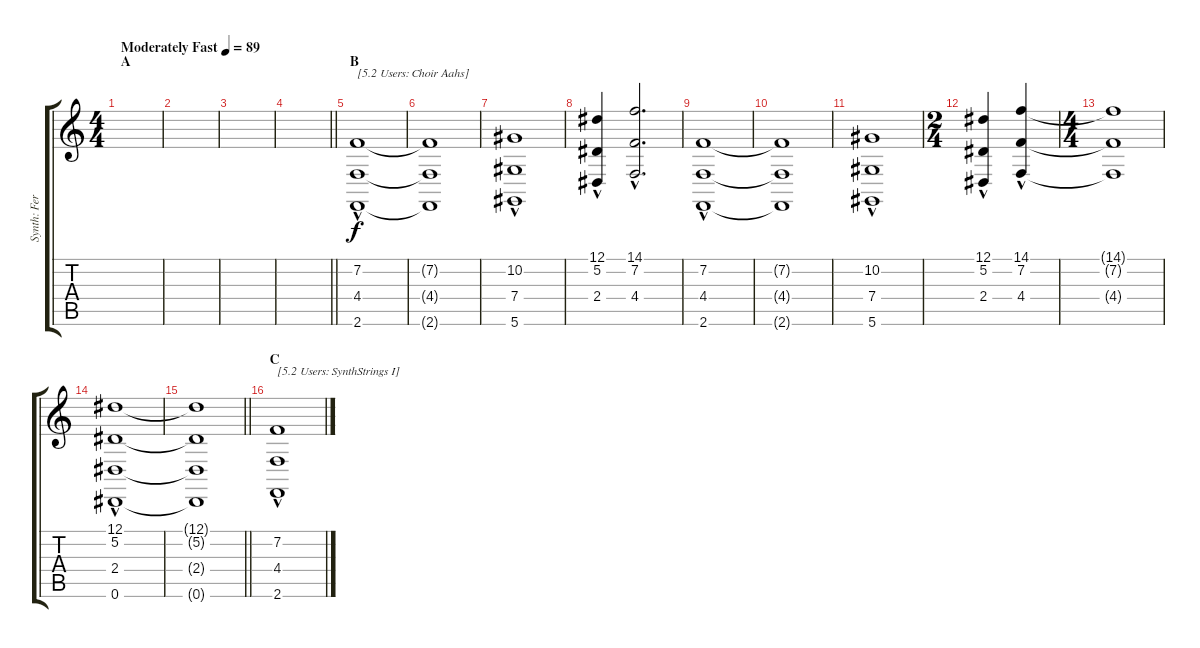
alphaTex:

\track ("Synth: Ferdy" "Synth: Fer") {instrument choiraahs}
\staff {score tabs}
\tuning (Eb4 Bb3 Gb3 Db3 Ab2 Eb2) {hide}
\ts (4 4)
\section ("" "A")
\tempo (89 "Moderately Fast")
\clef g2
\ks c
|
|
|
\barLineRight lightlight
|
\section ("" "B")
(7.2{hac} 4.4{hac} 2.6{hac}).1{txt "[5.2 Users: Choir Aahs]"} |
(7.2{t} 4.4{t} 2.6{t}).1 |
(10.2{hac} 7.4{hac} 5.6{hac}).1 |
(12.1 5.2{hac} 2.4{hac}).4 (14.1 7.2{hac} 4.4{hac}).2{d} |
(7.2{hac} 4.4{hac} 2.6{hac}).1 |
(7.2{t} 4.4{t} 2.6{t}).1 |
(10.2{hac} 7.4{hac} 5.6{hac}).1 |
\ts (2 4)
(12.1 5.2{hac} 2.4{hac}).4 (14.1 7.2{hac} 4.4{hac}).4 |
\ts (4 4)
(14.1{t} 7.2{t} 4.4{t}).1 |
(12.1 5.2{hac} 2.4{hac} 0.6{hac}).1 |
\barLineRight lightlight
(12.1{t} 5.2{t} 2.4{t} 0.6{t}).1 |
\section ("" "C")
(7.2{hac} 4.4{hac} 2.6{hac}).1{txt "[5.2 Users: SynthStrings I]" volume 10 instrument synthstrings1}
